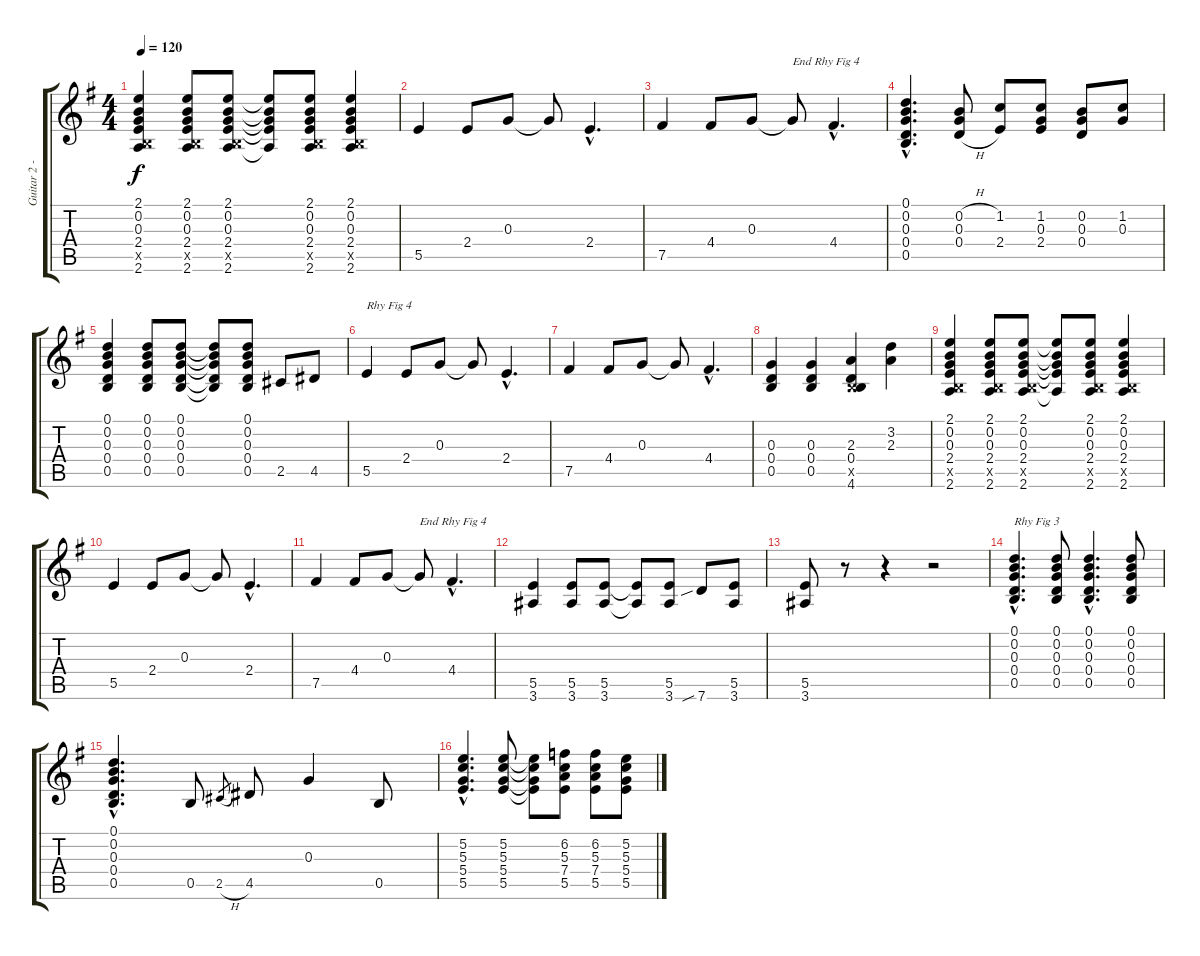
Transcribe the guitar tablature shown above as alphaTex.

\track ("Guitar 2 - Open G Tuning" "Guitar 2 -") {instrument overdrivenguitar}
\staff {score tabs}
\tuning (D4 B3 G3 D3 B2 G2) {hide}
\ts (4 4)
\tempo 120
\clef g2
\ks g
(2.1 0.2 0.3 2.4 0.5{x} 2.6).4{dy f} (2.1 0.2 0.3 2.4 0.5{x} 2.6).8 (2.1 0.2 0.3 2.4 0.5{x} 2.6).8 (2.1{t} 0.2{t} 0.3{t} 2.4{t} 2.6{t}).8 (2.1 0.2 0.3 2.4 0.5{x} 2.6).8 (2.1 0.2 0.3 2.4 0.5{x} 2.6).4 |
5.5.4 2.4.8 0.3.8 0.3{t}.8 2.4{hac}.4{d} |
7.5.4 4.4.8 0.3.8 0.3{t}.8{txt "End Rhy Fig 4"} 4.4{hac}.4{d} |
(0.1{hac} 0.2{hac} 0.3{hac} 0.4{hac} 0.5{hac}).4{d} (0.2{h} 0.3 0.4{h}).8 (1.2 2.4).8 (1.2 0.3 2.4).8 (0.2 0.3 0.4).8 (1.2 0.3).8 |
(0.1 0.2 0.3 0.4 0.5).4 (0.1 0.2 0.3 0.4 0.5).8 (0.1 0.2 0.3 0.4 0.5).8 (0.1{t} 0.2{t} 0.3{t} 0.4{t} 0.5{t}).8 (0.1 0.2 0.3 0.4 0.5).8 2.5.8 4.5.8 |
5.5.4{txt "Rhy Fig 4"} 2.4.8 0.3.8 0.3{t}.8 2.4{hac}.4{d} |
7.5.4 4.4.8 0.3.8 0.3{t}.8 4.4{hac}.4{d} |
(0.3 0.4 0.5).4 (0.3 0.4 0.5).4 (2.3 0.4 0.5{x} 4.6).4 (3.2 2.3).4 |
(2.1 0.2 0.3 2.4 0.5{x} 2.6).4 (2.1 0.2 0.3 2.4 0.5{x} 2.6).8 (2.1 0.2 0.3 2.4 0.5{x} 2.6).8 (2.1{t} 0.2{t} 0.3{t} 2.4{t} 2.6{t}).8 (2.1 0.2 0.3 2.4 0.5{x} 2.6).8 (2.1 0.2 0.3 2.4 0.5{x} 2.6).4 |
5.5.4 2.4.8 0.3.8 0.3{t}.8 2.4{hac}.4{d} |
7.5.4 4.4.8 0.3.8 0.3{t}.8{txt "End Rhy Fig 4"} 4.4{hac}.4{d} |
(5.5 3.6).4 (5.5 3.6).8 (5.5 3.6).8 (5.5{t} 3.6{t}).8 (5.5 3.6).8 7.6{sib}.8 (5.5 3.6).8 |
(5.5 3.6).8 r.8 r.4 r.2 |
(0.1{hac} 0.2{hac} 0.3{hac} 0.4{hac} 0.5{hac}).4{d txt "Rhy Fig 3"} (0.1 0.2 0.3 0.4 0.5).8 (0.1{hac} 0.2{hac} 0.3{hac} 0.4{hac} 0.5{hac}).4{d} (0.1 0.2 0.3 0.4 0.5).8 |
(0.1{hac} 0.2{hac} 0.3{hac} 0.4{hac} 0.5{hac}).4{d} 0.5.8 2.5{h}.8{gr} 4.5.8 0.3.4 0.5.8 |
(5.2{hac} 5.3{hac} 5.4{hac} 5.5{hac}).4{d} (5.2 5.3 5.4 5.5).8 (5.2{t} 5.3{t} 5.4{t} 5.5{t}).8 (6.2 5.3 7.4 5.5).8 (6.2 5.3 7.4 5.5).8 (5.2 5.3 5.4 5.5).8
